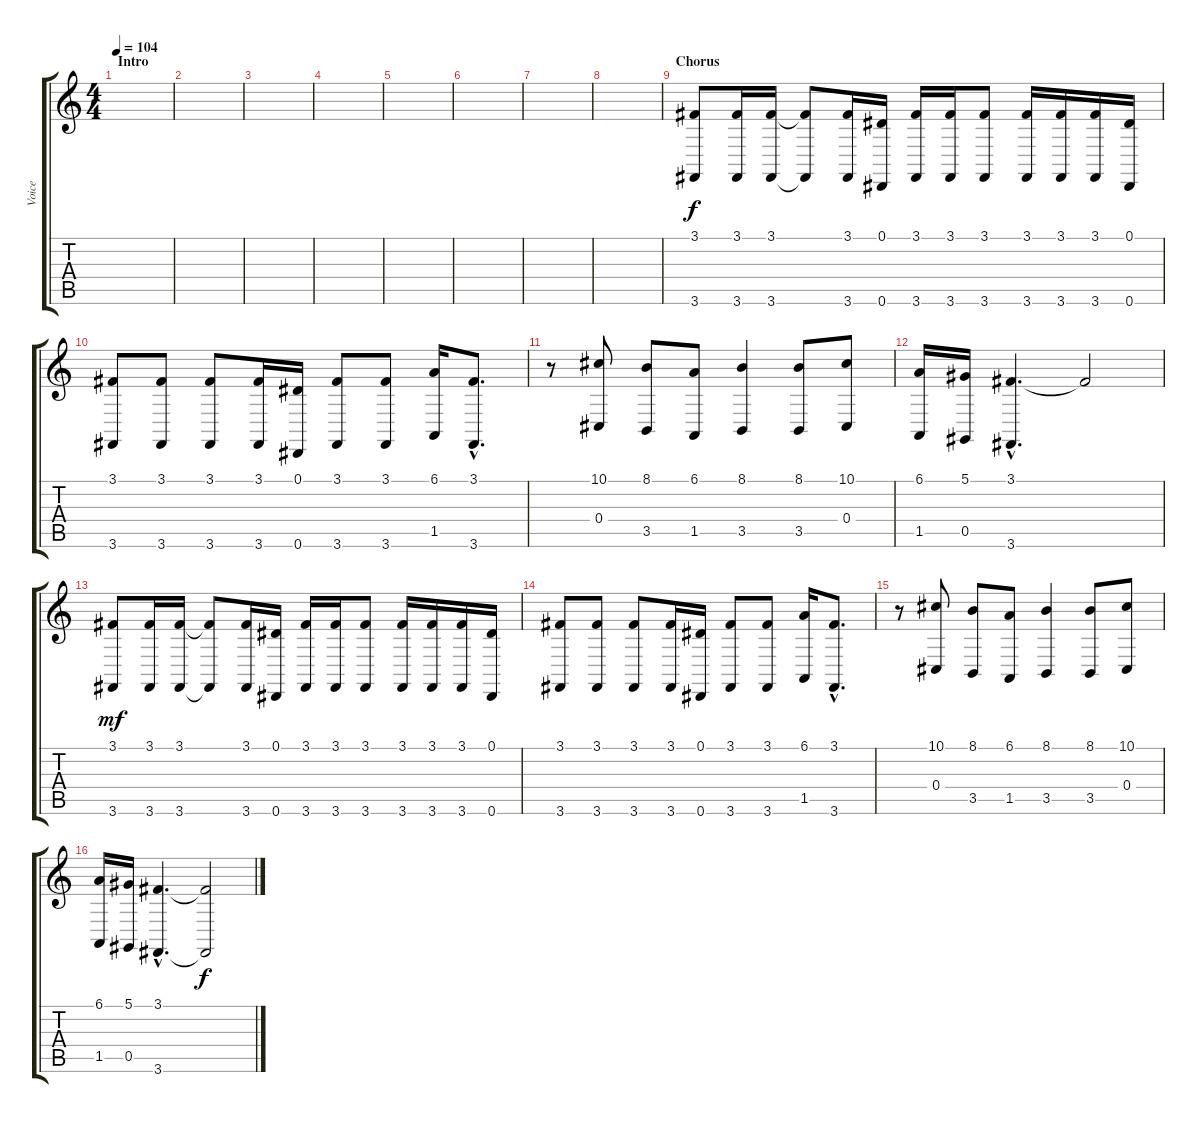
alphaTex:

\track ("Voice" "Voice") {instrument lead2sawtooth}
\staff {score tabs}
\tuning (Eb4 Bb3 Gb3 Db3 Ab2 Eb2) {hide}
\ts (4 4)
\section ("" "Intro")
\tempo 104
\clef g2
\ks c
|
|
|
|
|
|
|
|
\section ("" "Chorus")
(3.1 3.6).8 (3.1 3.6).16 (3.1 3.6).16 (3.1{t} 3.6{t}).8 (3.1 3.6).16 (0.1 0.6).16 (3.1 3.6).16 (3.1 3.6).16 (3.1 3.6).8 (3.1 3.6).16 (3.1 3.6).16 (3.1 3.6).16 (0.1 0.6).16 |
(3.1 3.6).8 (3.1 3.6).8 (3.1 3.6).8 (3.1 3.6).16 (0.1 0.6).16 (3.1 3.6).8 (3.1 3.6).8 (6.1 1.5).16 (3.1{hac} 3.6{hac}).8{d} |
r.8 (10.1 0.4).8 (8.1 3.5).8 (6.1 1.5).8 (8.1 3.5).4 (8.1 3.5).8 (10.1 0.4).8 |
(6.1 1.5).16 (5.1 0.5).16 (3.1{hac} 3.6{hac}).4{d} 3.1{t}.2{dy f} |
(3.1 3.6).8{dy mf} (3.1 3.6).16 (3.1 3.6).16 (3.1{t} 3.6{t}).8 (3.1 3.6).16 (0.1 0.6).16 (3.1 3.6).16 (3.1 3.6).16 (3.1 3.6).8 (3.1 3.6).16 (3.1 3.6).16 (3.1 3.6).16 (0.1 0.6).16 |
(3.1 3.6).8 (3.1 3.6).8 (3.1 3.6).8 (3.1 3.6).16 (0.1 0.6).16 (3.1 3.6).8 (3.1 3.6).8 (6.1 1.5).16 (3.1{hac} 3.6{hac}).8{d} |
r.8 (10.1 0.4).8 (8.1 3.5).8 (6.1 1.5).8 (8.1 3.5).4 (8.1 3.5).8 (10.1 0.4).8 |
(6.1 1.5).16 (5.1 0.5).16 (3.1{hac} 3.6{hac}).4{d} (3.1{t} 3.6{t}).2{dy f}
